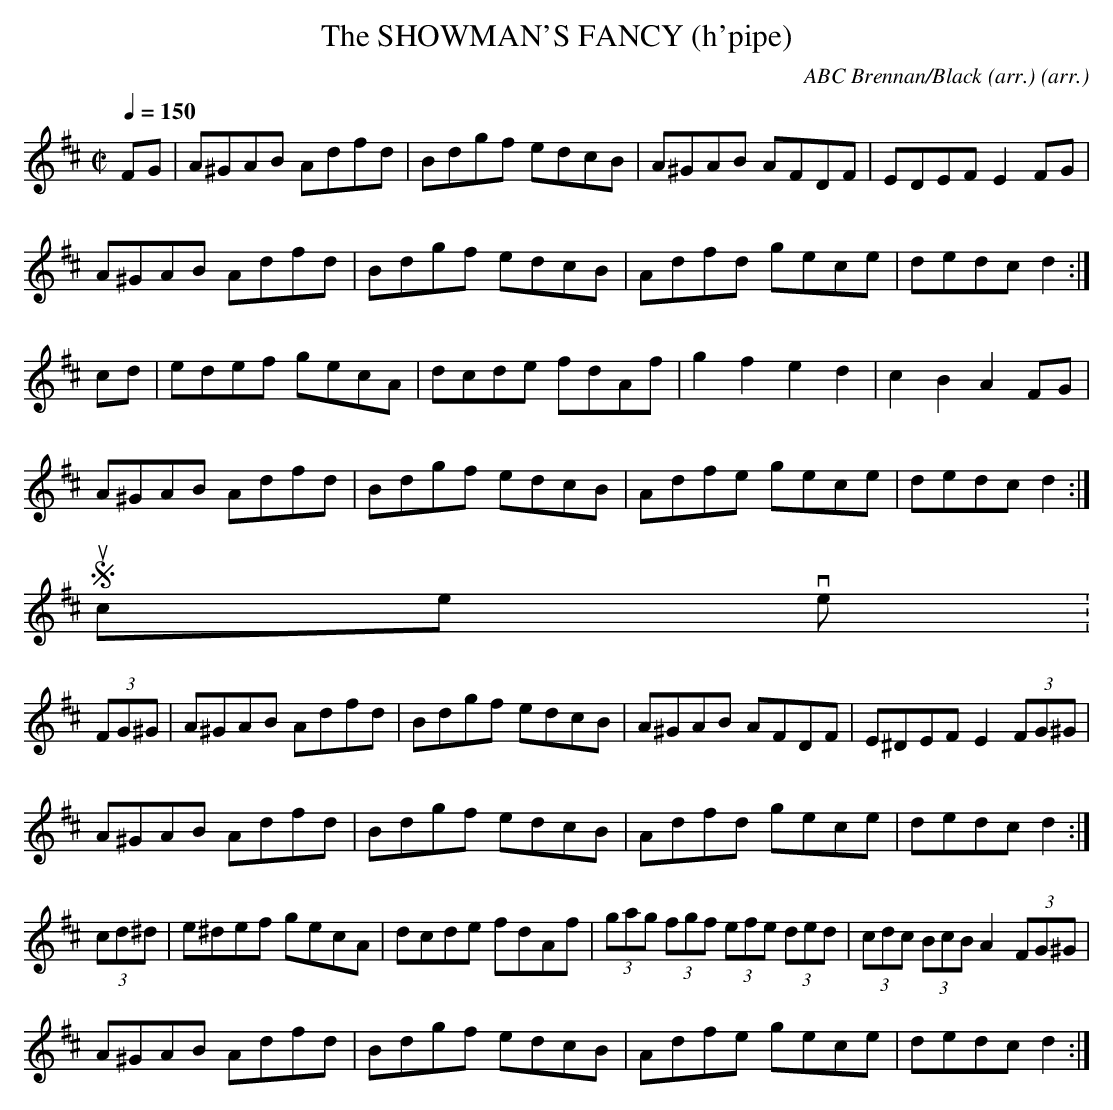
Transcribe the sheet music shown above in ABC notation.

X:1
T:SHOWMAN'S FANCY (h'pipe), The
C:ABC Brennan/Black (arr.) (arr.)
Q:1/4=150
M:C|
L:1/8 % dotted rhythm
K:D
FG|A^GAB Adfd|Bdgf edcB|A^GAB AFDF|EDEF E2FG|
A^GAB Adfd|Bdgf edcB|Adfd gece|dedc d2:|
cd|edef gecA|dcde fdAf|g2f2 e2d2|c2B2 A2FG|
A^GAB Adfd|Bdgf edcB|Adfe gece|dedc d2:|
Source version:
(3FG^G|A^GAB Adfd|Bdgf edcB|A^GAB AFDF|E^DEF E2 (3FG^G|
A^GAB Adfd|Bdgf edcB|Adfd gece|dedc d2:|
(3cd^d|e^def gecA|dcde fdAf|(3gag (3fgf (3efe (3ded|\
(3cdc (3BcB A2 (3FG^G|
A^GAB Adfd|Bdgf edcB|Adfe gece|dedc d2:|
